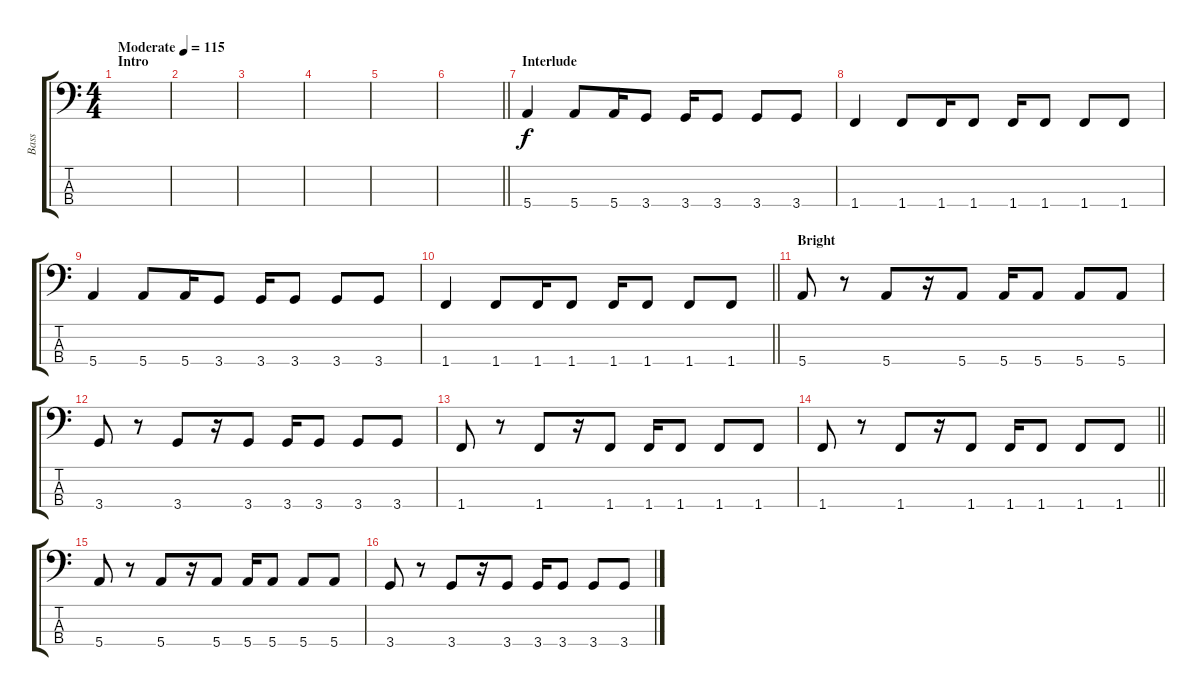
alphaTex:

\track ("Bass " "Bass ") {instrument electricbassfinger}
\staff {score tabs}
\tuning (G2 D2 A1 E1) {hide}
\ts (4 4)
\section ("" "Intro ")
\tempo (115 "Moderate")
\clef f4
\ks c
|
|
|
|
|
\barLineRight lightlight
|
\section ("" "Interlude ")
5.4.4 5.4.8 5.4.16 3.4.8 3.4.16 3.4.8 3.4.8 3.4.8 |
1.4.4 1.4.8 1.4.16 1.4.8 1.4.16 1.4.8 1.4.8 1.4.8 |
5.4.4 5.4.8 5.4.16 3.4.8 3.4.16 3.4.8 3.4.8 3.4.8 |
\barLineRight lightlight
1.4.4 1.4.8 1.4.16 1.4.8 1.4.16 1.4.8 1.4.8 1.4.8 |
\section ("" "Bright ")
5.4.8 r.8 5.4.8 r.16 5.4.8 5.4.16 5.4.8 5.4.8 5.4.8 |
3.4.8 r.8 3.4.8 r.16 3.4.8 3.4.16 3.4.8 3.4.8 3.4.8 |
1.4.8 r.8 1.4.8 r.16 1.4.8 1.4.16 1.4.8 1.4.8 1.4.8 |
\barLineRight lightlight
1.4.8 r.8 1.4.8 r.16 1.4.8 1.4.16 1.4.8 1.4.8 1.4.8 |
5.4.8 r.8 5.4.8 r.16 5.4.8 5.4.16 5.4.8 5.4.8 5.4.8 |
3.4.8 r.8 3.4.8 r.16 3.4.8 3.4.16 3.4.8 3.4.8 3.4.8
